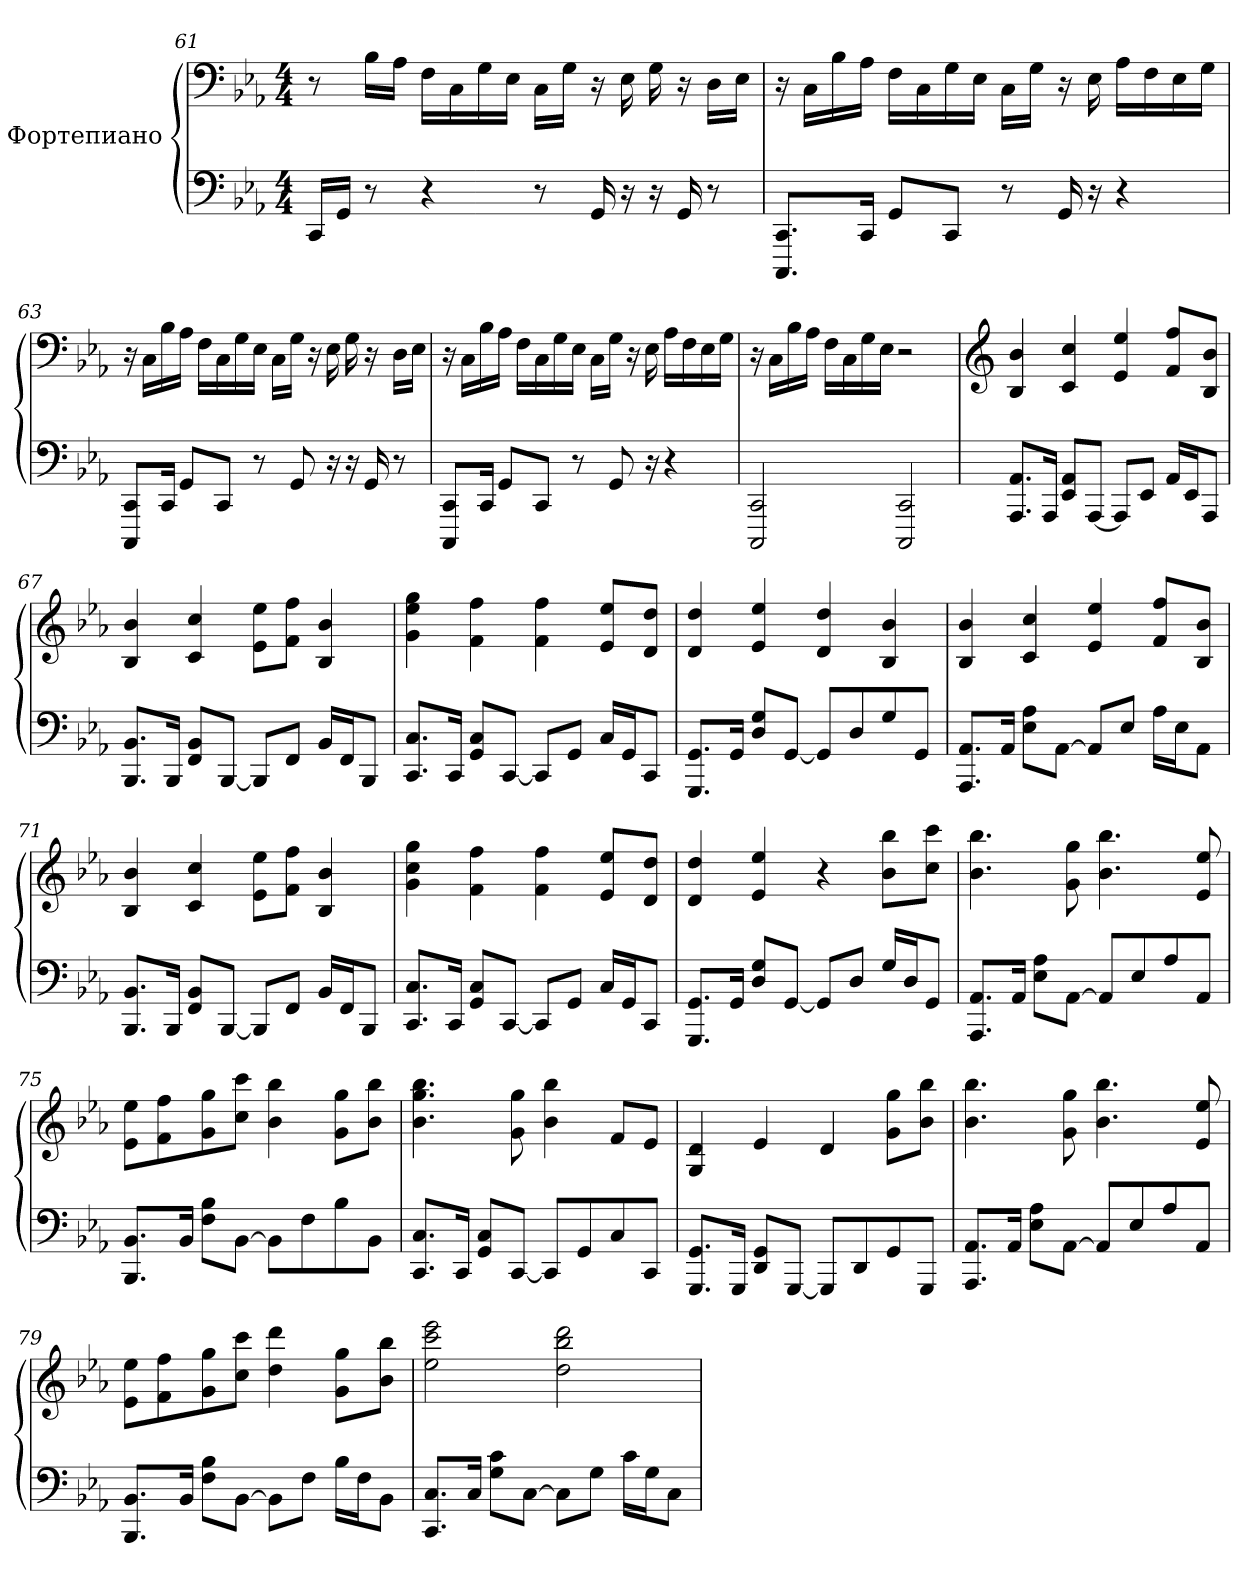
**kern	**kern
*part2	*part1
*staff2	*staff1
*I"Фортепиано	*I"Фортепиано
*clefF4	*clefF4
*k[b-e-a-]	*k[b-e-a-]
*M4/4	*M4/4
=61	=61
16CC/LL	8r
16GG/JJ	.
8r	16B-\LL
.	16A-\JJ
4r	16F\LL
.	16C\
.	16G\
.	16E-\JJ
8r	16C\LL
.	16G\JJ
16GG/	16r
16r	16E-\
16r	16G\
16GG/	16r
8r	16D\LL
.	16E-\JJ
!!LO:LB:g=z
=62	=62
8.CCC/ 8.CC/L	16r
.	16C\LL
.	16B-\
16CC/Jk	16A-\JJ
8GG/L	16F\LL
.	16C\
8CC/J	16G\
.	16E-\JJ
8r	16C\LL
.	16G\JJ
16GG/	16r
16r	16E-\
4r	16A-\LL
.	16F\
.	16E-\
.	16G\JJ
=63	=63
8CCC/ 8CC/L	16r
.	16C\LL
16CC/Jk	16B-\
8GG/L	16A-\JJ
.	16F\LL
8CC/J	16C\
.	16G\
8r	16E-\JJ
.	16C\LL
8GG/	16G\JJ
.	16r
16r	16E-\
16r	16G\
16GG/	16r
8r	16D\LL
.	16E-\JJ
!!LO:LB:g=z
=64	=64
8CCC/ 8CC/L	16r
.	16C\LL
16CC/Jk	16B-\
8GG/L	16A-\JJ
.	16F\LL
8CC/J	16C\
.	16G\
8r	16E-\JJ
.	16C\LL
8GG/	16G\JJ
.	16r
16r	16E-\
4r	16A-\LL
.	16F\
.	16E-\
.	16G\JJ
=65	=65
2CCC/ 2CC/	16r
.	16C\LL
.	16B-\
.	16A-\JJ
.	16F\LL
.	16C\
.	16G\
.	16E-\JJ
2CCC/ 2CC/	2r
!!LO:LB:g=z
=66	=66
*	*clefG2
8.AAA-/ 8.AA-/L	4B-/ 4b-/
16AAA-/Jk	.
8EE-/ 8AA-/L	4c/ 4cc/
[8AAA-/J	.
8AAA-/L]	4e-/ 4ee-/
8EE-/J	.
16AA-/LL	8f/ 8ff/L
16EE-/J	.
8AAA-/J	8B-/ 8b-/J
=67	=67
8.BBB-/ 8.BB-/L	4B-/ 4b-/
16BBB-/Jk	.
8FF/ 8BB-/L	4c/ 4cc/
[8BBB-/J	.
8BBB-/L]	8e-\ 8ee-\L
8FF/J	8f\ 8ff\J
16BB-/LL	4B-/ 4b-/
16FF/J	.
8BBB-/J	.
=68	=68
8.CC/ 8.C/L	4g\ 4ee-\ 4gg\
16CC/Jk	.
8GG/ 8C/L	4f\ 4ff\
[8CC/J	.
8CC/L]	4f\ 4ff\
8GG/J	.
16C/LL	8e-/ 8ee-/L
16GG/J	.
8CC/J	8d/ 8dd/J
=69	=69
8.GGG/ 8.GG/L	4d/ 4dd/
16GG/Jk	.
8D/ 8G/L	4e-/ 4ee-/
[8GG/J	.
8GG/L]	4d/ 4dd/
8D/	.
8G/	4B-/ 4b-/
8GG/J	.
!!LO:LB:g=z
=70	=70
8.AAA-/ 8.AA-/L	4B-/ 4b-/
16AA-/Jk	.
8E-\ 8A-\L	4c/ 4cc/
[8AA-\J	.
8AA-/L]	4e-/ 4ee-/
8E-/J	.
16A-\LL	8f/ 8ff/L
16E-\J	.
8AA-\J	8B-/ 8b-/J
=71	=71
8.BBB-/ 8.BB-/L	4B-/ 4b-/
16BBB-/Jk	.
8FF/ 8BB-/L	4c/ 4cc/
[8BBB-/J	.
8BBB-/L]	8e-\ 8ee-\L
8FF/J	8f\ 8ff\J
16BB-/LL	4B-/ 4b-/
16FF/J	.
8BBB-/J	.
=72	=72
8.CC/ 8.C/L	4g\ 4cc\ 4gg\
16CC/Jk	.
8GG/ 8C/L	4f\ 4ff\
[8CC/J	.
8CC/L]	4f\ 4ff\
8GG/J	.
16C/LL	8e-/ 8ee-/L
16GG/J	.
8CC/J	8d/ 8dd/J
=73	=73
8.GGG/ 8.GG/L	4d/ 4dd/
16GG/Jk	.
8D/ 8G/L	4e-/ 4ee-/
[8GG/J	.
8GG/L]	4r
8D/J	.
16G/LL	8b-\ 8bb-\L
16D/J	.
8GG/J	8cc\ 8ccc\J
!!LO:PB:g=z
=74	=74
8.AAA-/ 8.AA-/L	4.b-\ 4.bb-\
16AA-/Jk	.
8E-\ 8A-\L	.
[8AA-\J	8g\ 8gg\
8AA-/L]	4.b-\ 4.bb-\
8E-/	.
8A-/	.
8AA-/J	8e-/ 8ee-/
=75	=75
8.BBB-/ 8.BB-/L	8e-\ 8ee-\L
.	8f\ 8ff\
16BB-/Jk	.
8F\ 8B-\L	8g\ 8gg\
[8BB-\J	8cc\ 8ccc\J
8BB-\L]	4b-\ 4bb-\
8F\	.
8B-\	8g\ 8gg\L
8BB-\J	8b-\ 8bb-\J
=76	=76
8.CC/ 8.C/L	4.b-\ 4.gg\ 4.bb-\
16CC/Jk	.
8GG/ 8C/L	.
[8CC/J	8g\ 8gg\
8CC/L]	4b-\ 4bb-\
8GG/	.
8C/	8f/L
8CC/J	8e-/J
=77	=77
8.GGG/ 8.GG/L	4G/ 4d/
16GGG/Jk	.
8DD/ 8GG/L	4e-/
[8GGG/J	.
8GGG/L]	4d/
8DD/	.
8GG/	8g\ 8gg\L
8GGG/J	8b-\ 8bb-\J
!!LO:LB:g=z
=78	=78
8.AAA-/ 8.AA-/L	4.b-\ 4.bb-\
16AA-/Jk	.
8E-\ 8A-\L	.
[8AA-\J	8g\ 8gg\
8AA-/L]	4.b-\ 4.bb-\
8E-/	.
8A-/	.
8AA-/J	8e-/ 8ee-/
=79	=79
8.BBB-/ 8.BB-/L	8e-\ 8ee-\L
.	8f\ 8ff\
16BB-/Jk	.
8F\ 8B-\L	8g\ 8gg\
[8BB-\J	8cc\ 8ccc\J
8BB-\L]	4dd\ 4ddd\
8F\J	.
16B-\LL	8g\ 8gg\L
16F\J	.
8BB-\J	8b-\ 8bb-\J
=80	=80
8.CC/ 8.C/L	2ee-\ 2ccc\ 2eee-\
16C/Jk	.
8G\ 8c\L	.
[8C\J	.
8C\L]	2dd\ 2bb-\ 2ddd\
8G\J	.
16c\LL	.
16G\J	.
8C\J	.
=	=
*-	*-
